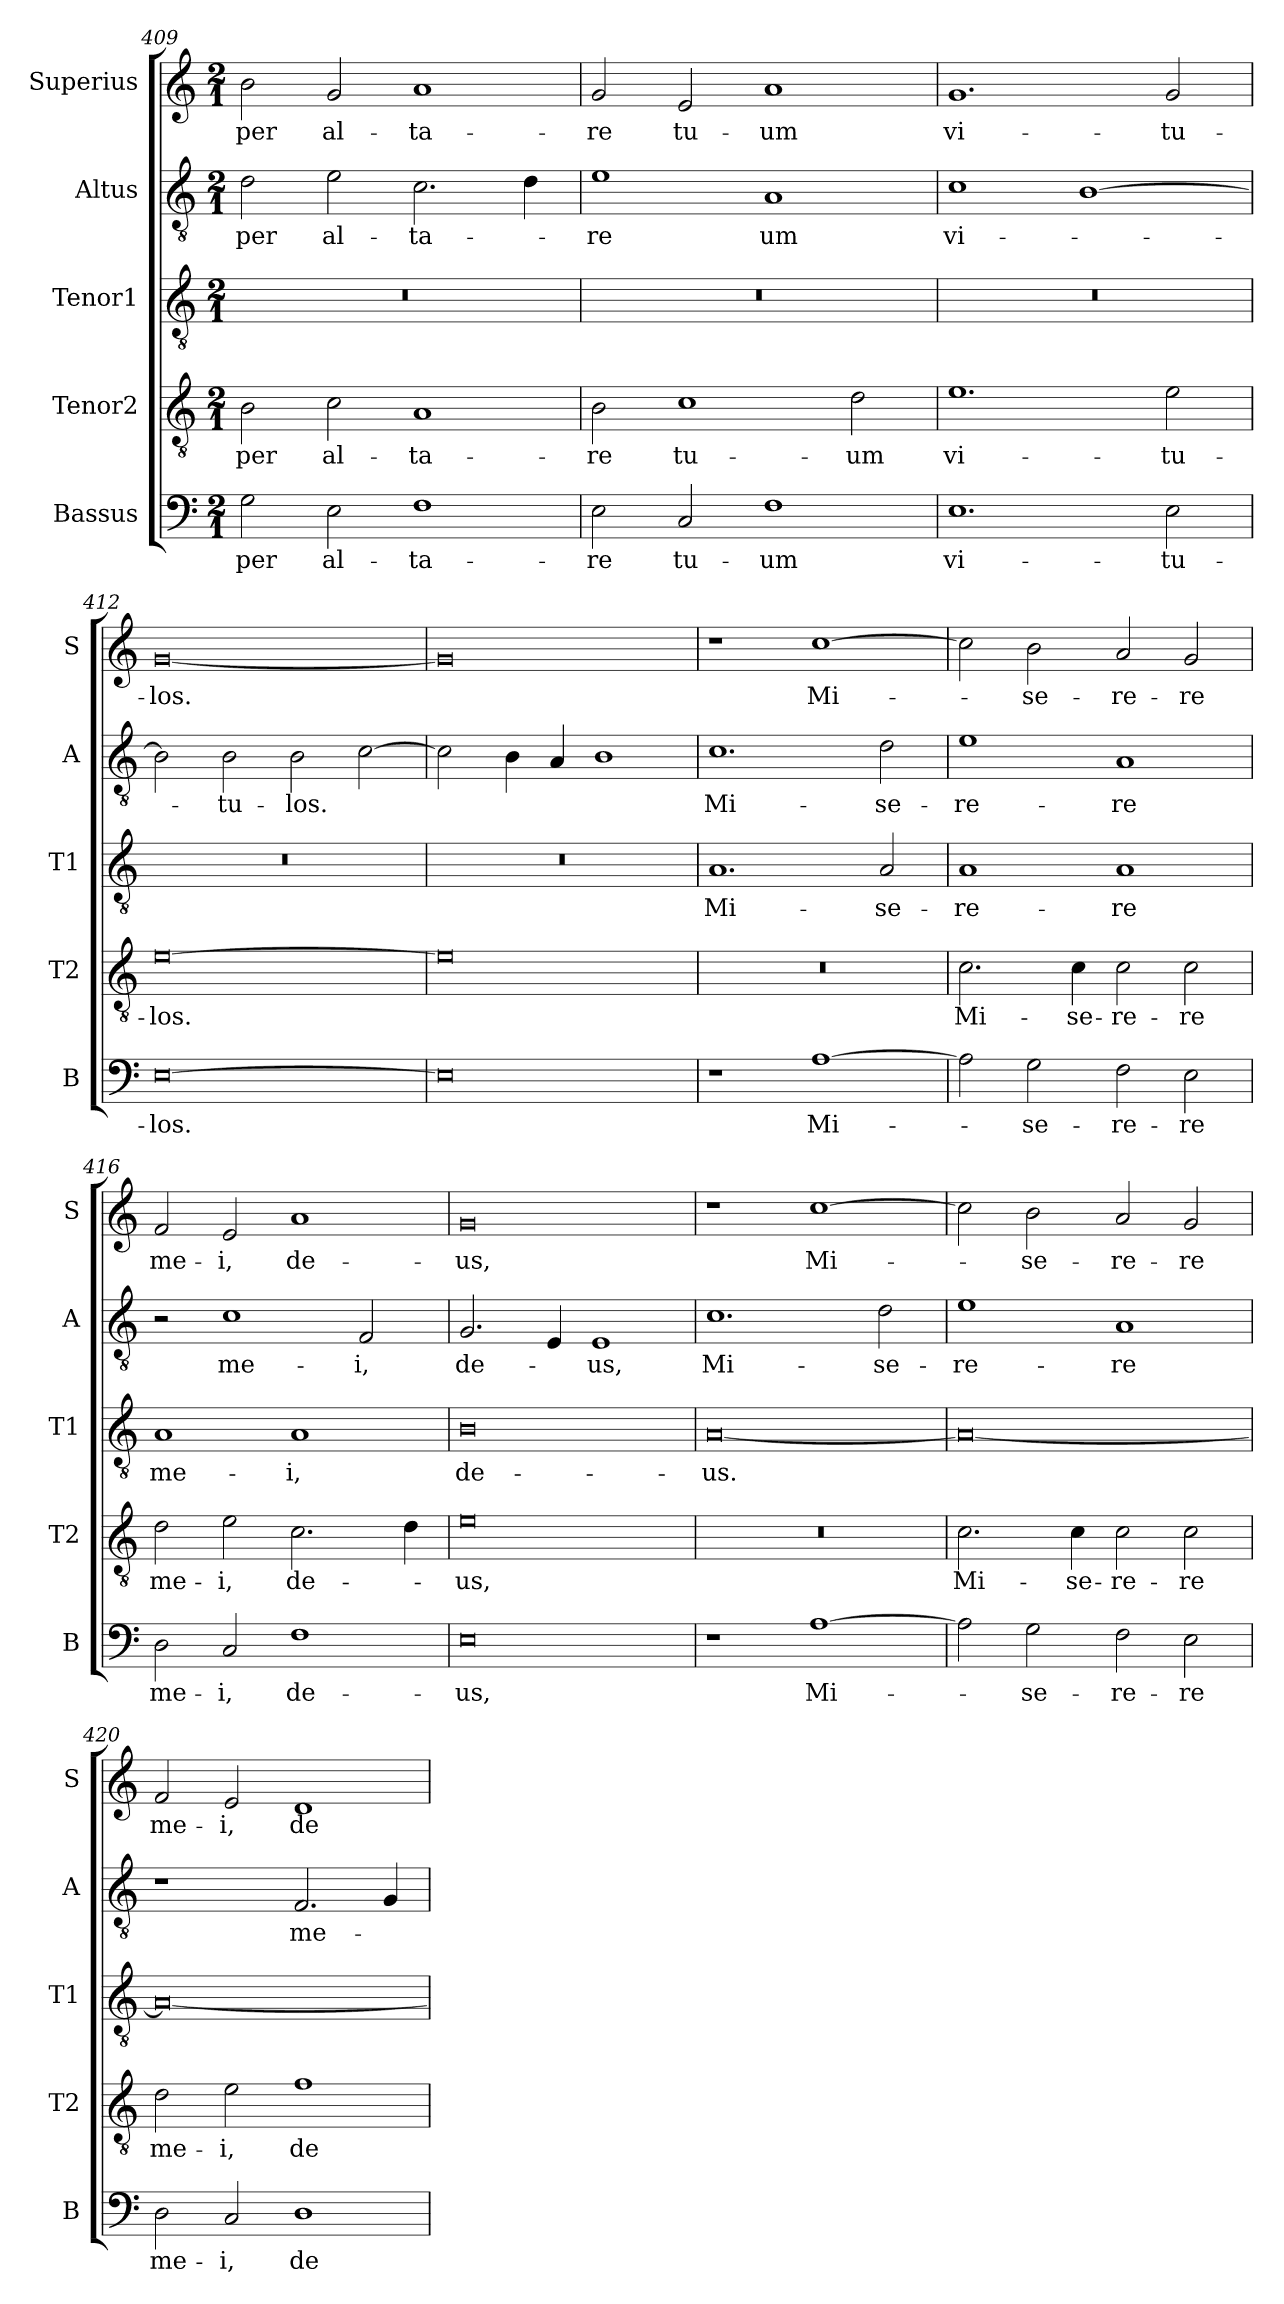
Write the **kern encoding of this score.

**kern	**text	**kern	**text	**kern	**text	**kern	**text	**kern	**text
*part5	*part5	*part4	*part4	*part3	*part3	*part2	*part2	*part1	*part1
*staff5	*staff5	*staff4	*staff4	*staff3	*staff3	*staff2	*staff2	*staff1	*staff1
*I"Bassus	*	*I"Tenor2	*	*I"Tenor1	*	*I"Altus	*	*I"Superius	*
*I'B	*	*I'T2	*	*I'T1	*	*I'A	*	*I'S	*
*clefF4	*	*clefGv2	*	*clefGv2	*	*clefGv2	*	*clefG2	*
*k[]	*	*k[]	*	*k[]	*	*k[]	*	*k[]	*
*M2/1	*	*M2/1	*	*M2/1	*	*M2/1	*	*M2/1	*
=409	=409	=409	=409	=409	=409	=409	=409	=409	=409
2G	-per	2B	-per	0r	.	2d	-per	2b	-per
2E	al-	2c	al-	.	.	2e	al-	2g	al-
1F	-ta-	1A	-ta-	.	.	2.c	-ta-	1a	-ta-
.	.	.	.	.	.	4d	.	.	.
=410	=410	=410	=410	=410	=410	=410	=410	=410	=410
2E	-re	2B	-re	0r	.	1e	-re	2g	-re
2C	tu-	1c	tu-	.	.	.	.	2e	tu-
1F	-um	.	.	.	.	1A	um	1a	-um
.	.	2d	-um	.	.	.	.	.	.
=411	=411	=411	=411	=411	=411	=411	=411	=411	=411
1.E	vi-	1.e	vi-	0r	.	1c	vi-	1.g	vi-
.	.	.	.	.	.	[1B	.	.	.
2E	-tu-	2e	-tu-	.	.	.	.	2g	-tu-
=412	=412	=412	=412	=412	=412	=412	=412	=412	=412
[0E	-los.	[0e	-los.	0r	.	2B]	.	[0g	-los.
.	.	.	.	.	.	2B	-tu-	.	.
.	.	.	.	.	.	2B	-los.	.	.
.	.	.	.	.	.	[2c	.	.	.
=413	=413	=413	=413	=413	=413	=413	=413	=413	=413
0E]	.	0e]	.	0r	.	2c]	.	0g]	.
.	.	.	.	.	.	4B	.	.	.
.	.	.	.	.	.	4A	.	.	.
.	.	.	.	.	.	1B	.	.	.
=414	=414	=414	=414	=414	=414	=414	=414	=414	=414
1r	.	0r	.	1.A	Mi-	1.c	Mi-	1r	.
[1A	Mi-	.	.	.	.	.	.	[1cc	Mi-
.	.	.	.	2A	-se-	2d	-se-	.	.
=415	=415	=415	=415	=415	=415	=415	=415	=415	=415
2A]	.	2.c	Mi-	1A	-re-	1e	-re-	2cc]	.
2G	-se-	.	.	.	.	.	.	2b	-se-
.	.	4c	-se-	.	.	.	.	.	.
2F	-re-	2c	-re-	1A	-re	1A	-re	2a	-re-
2E	-re	2c	-re	.	.	.	.	2g	-re
=416	=416	=416	=416	=416	=416	=416	=416	=416	=416
2D	me-	2d	me-	1A	me-	2r	.	2f	me-
2C	-i,	2e	-i,	.	.	1c	me-	2e	-i,
1F	de-	2.c	de-	1A	-i,	.	.	1a	de-
.	.	.	.	.	.	2F	-i,	.	.
.	.	4d	.	.	.	.	.	.	.
=417	=417	=417	=417	=417	=417	=417	=417	=417	=417
0E	-us,	0e	-us,	0B	de-	2.G	de-	0g	-us,
.	.	.	.	.	.	4E	.	.	.
.	.	.	.	.	.	1E	-us,	.	.
=418	=418	=418	=418	=418	=418	=418	=418	=418	=418
1r	.	0r	.	[0A	-us.	1.c	Mi-	1r	.
[1A	Mi-	.	.	.	.	.	.	[1cc	Mi-
.	.	.	.	.	.	2d	-se-	.	.
=419	=419	=419	=419	=419	=419	=419	=419	=419	=419
2A]	.	2.c	Mi-	0A_	.	1e	-re-	2cc]	.
2G	-se-	.	.	.	.	.	.	2b	-se-
.	.	4c	-se-	.	.	.	.	.	.
2F	-re-	2c	-re-	.	.	1A	-re	2a	-re-
2E	-re	2c	-re	.	.	.	.	2g	-re
=420	=420	=420	=420	=420	=420	=420	=420	=420	=420
2D	me-	2d	me-	0A_	.	1r	.	2f	me-
2C	-i,	2e	-i,	.	.	.	.	2e	-i,
1D	de-	1f	de-	.	.	2.F	me-	1d	de-
.	.	.	.	.	.	4G	.	.	.
=	=	=	=	=	=	=	=	=	=
*-	*-	*-	*-	*-	*-	*-	*-	*-	*-
